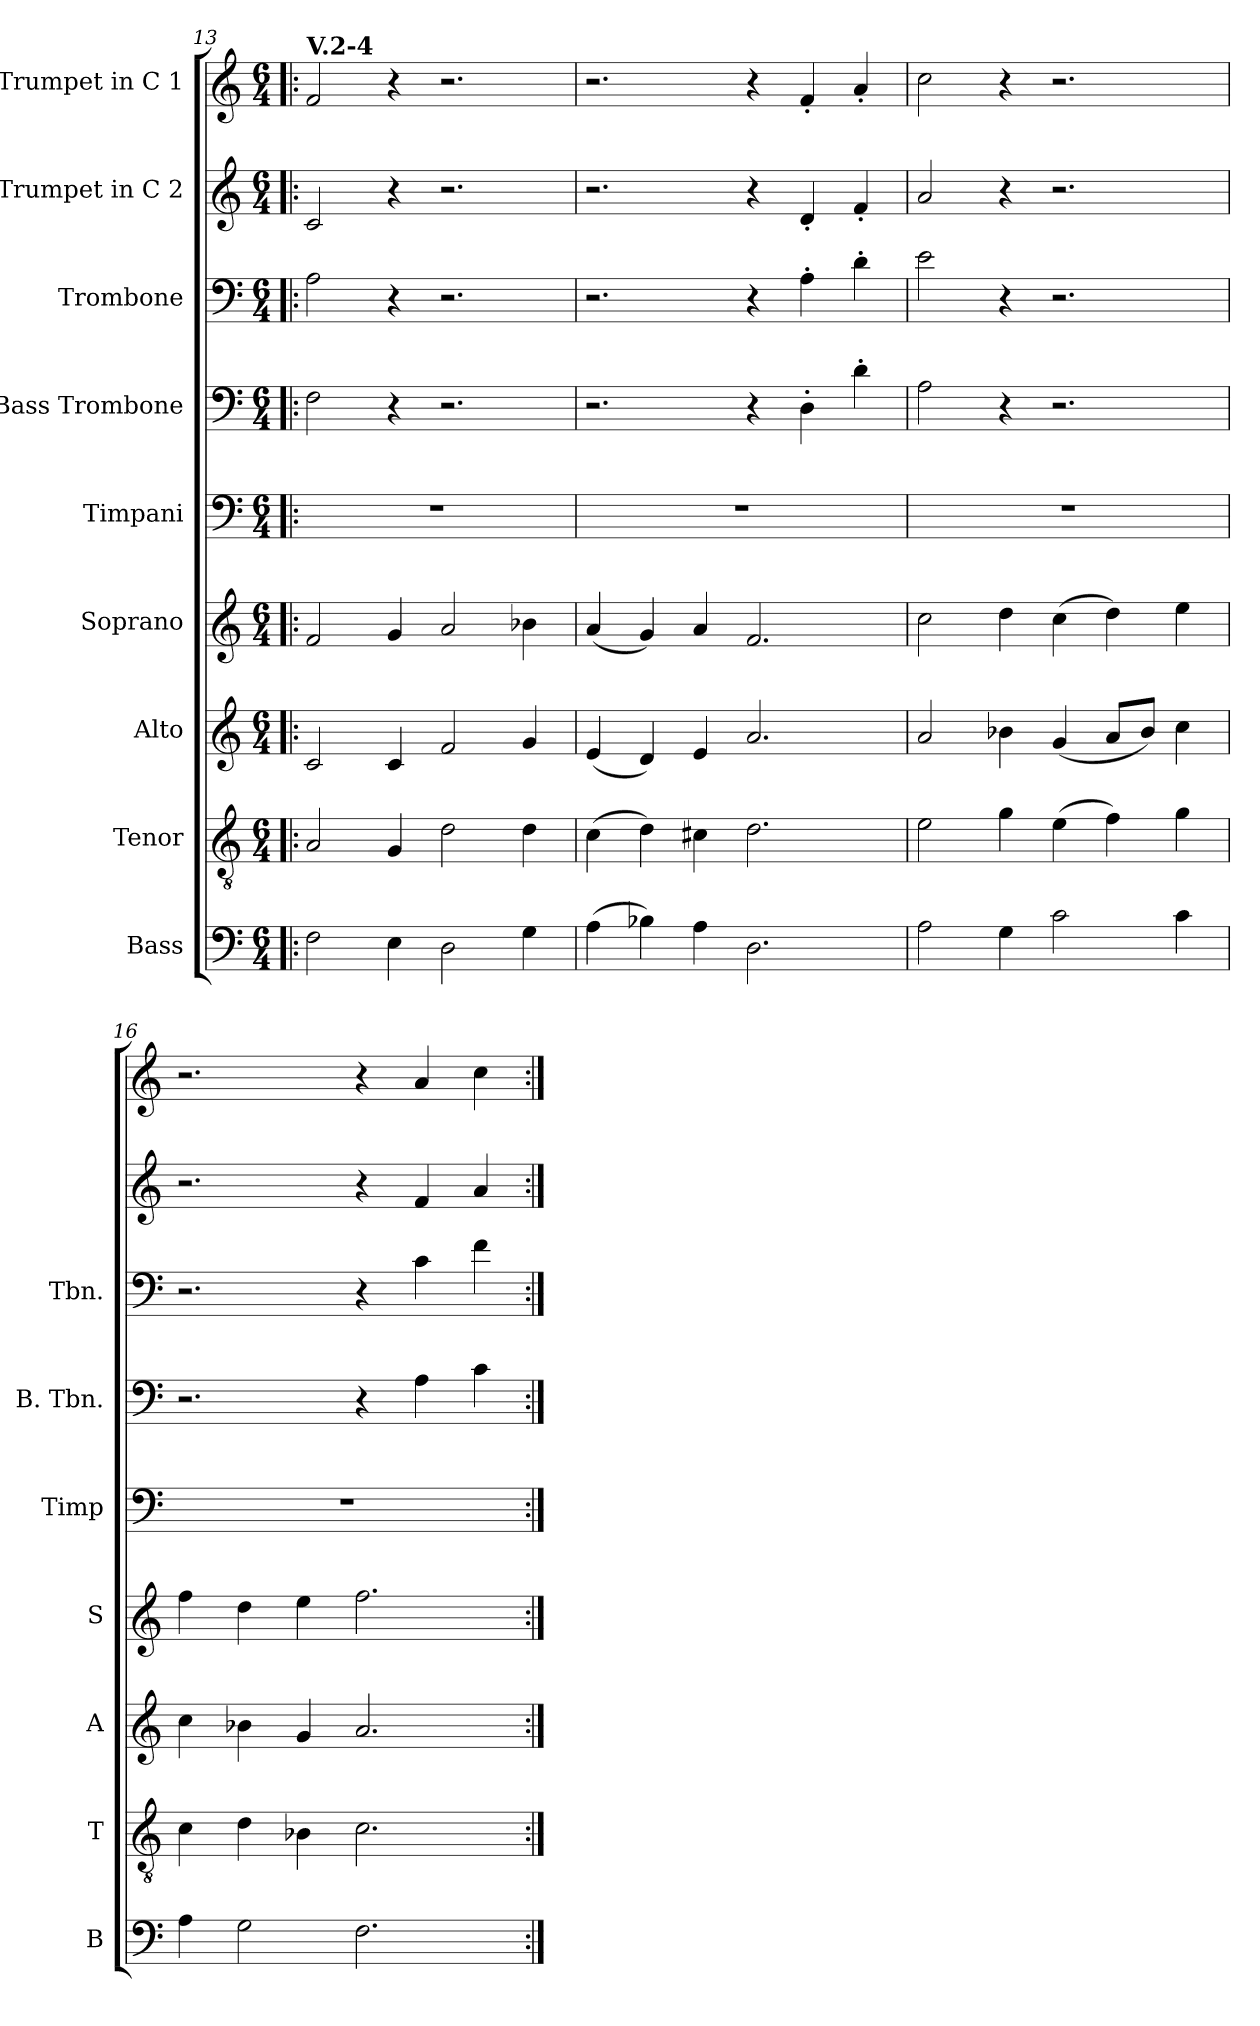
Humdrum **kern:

**kern	**kern	**kern	**kern	**kern	**kern	**kern	**kern	**kern
*part9	*part8	*part7	*part6	*part5	*part4	*part3	*part2	*part1
*staff9	*staff8	*staff7	*staff6	*staff5	*staff4	*staff3	*staff2	*staff1
*I"Bass	*I"Tenor	*I"Alto	*I"Soprano	*I"Timpani	*I"Bass Trombone	*I"Trombone	*I"Trumpet in C 2	*I"Trumpet in C 1
*I'B	*I'T	*I'A	*I'S	*I'Timp	*I'B. Tbn.	*I'Tbn.	*	*
*clefF4	*clefGv2	*clefG2	*clefG2	*clefF4	*clefF4	*clefF4	*clefG2	*clefG2
*M6/4	*M6/4	*M6/4	*M6/4	*M6/4	*M6/4	*M6/4	*M6/4	*M6/4
=13!|:	=13!|:	=13!|:	=13!|:	=13!|:	=13!|:	=13!|:	=13!|:	=13!|:
!	!	!	!	!	!	!	!	!LO:TX:a:B:t=V.2-4
2F\	2A/	2c/	2f/	1.r	2F\	2A\	2c/	2f/
4E\	4G/	4c/	4g/	.	4r	4r	4r	4r
2D\	2d\	2f/	2a/	.	2.r	2.r	2.r	2.r
4G\	4d\	4g/	4b-\	.	.	.	.	.
!!LO:PB:g=z
=14	=14	=14	=14	=14	=14	=14	=14	=14
(>4A\	(>4c\	(<4e/	(<4a/	1.r	2.r	2.r	2.r	2.r
4B-\)	4d\)	4d/)	4g/)	.	.	.	.	.
4A\	4c#\	4e/	4a/	.	.	.	.	.
2.D\	2.d\	2.a/	2.f/	.	4r	4r	4r	4r
.	.	.	.	.	4D'>\	4A'>\	4d'</	4f'</
.	.	.	.	.	4d'>\	4d'>\	4f'</	4a'</
=15	=15	=15	=15	=15	=15	=15	=15	=15
2A\	2e\	2a/	2cc\	1.r	2A\	2e\	2a/	2cc\
4G\	4g\	4b-\	4dd\	.	4r	4r	4r	4r
2c\	(>4e\	(<4g/	(>4cc\	.	2.r	2.r	2.r	2.r
.	4f\)	8a/L	4dd\)	.	.	.	.	.
.	.	8b-/J)	.	.	.	.	.	.
4c\	4g\	4cc\	4ee\	.	.	.	.	.
=16	=16	=16	=16	=16	=16	=16	=16	=16
4A\	4c\	4cc\	4ff\	1.r	2.r	2.r	2.r	2.r
2G\	4d\	4b-\	4dd\	.	.	.	.	.
.	4B-\	4g/	4ee\	.	.	.	.	.
2.F\	2.c\	2.a/	2.ff\	.	4r	4r	4r	4r
.	.	.	.	.	4A\	4c\	4f/	4a/
.	.	.	.	.	4c\	4f\	4a/	4cc\
=:|!	=:|!	=:|!	=:|!	=:|!	=:|!	=:|!	=:|!	=:|!
*-	*-	*-	*-	*-	*-	*-	*-	*-
